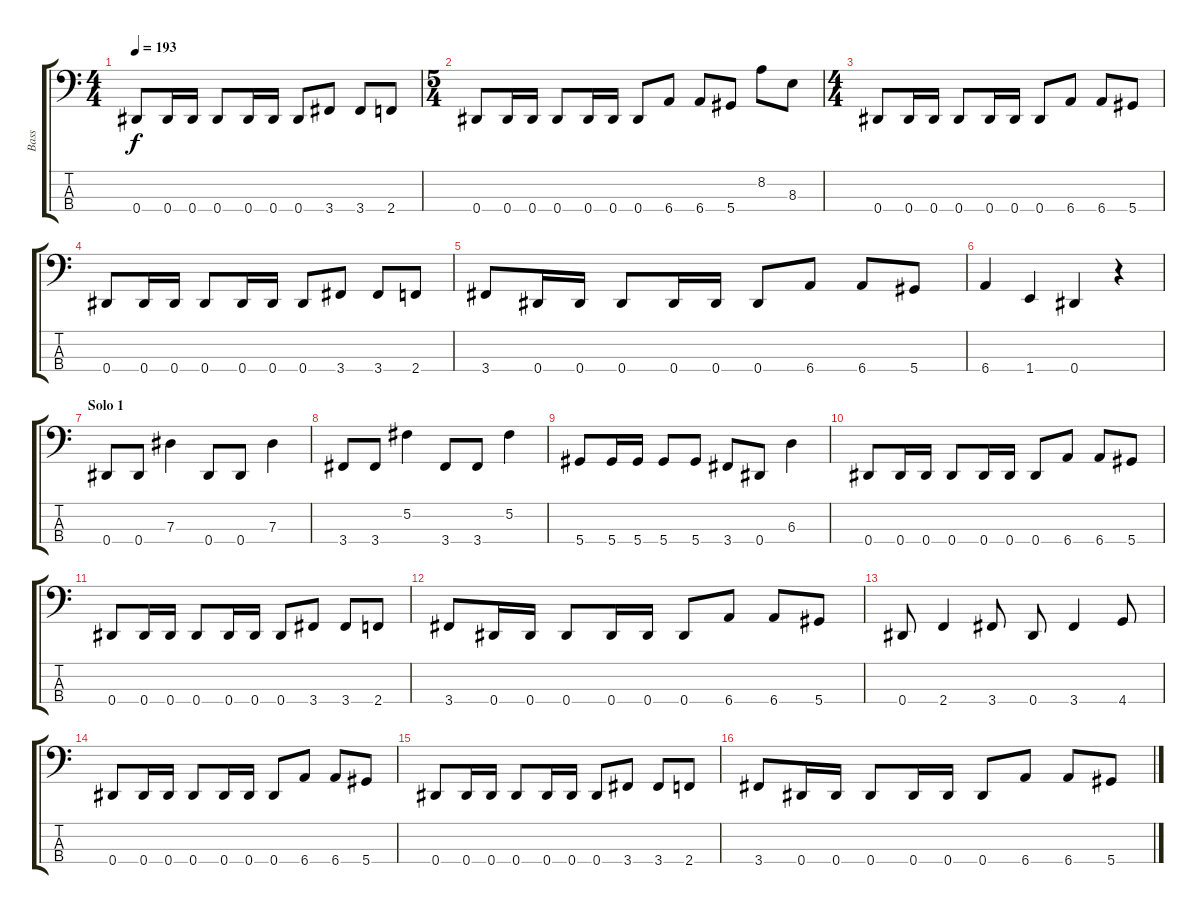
\track ("Bass" "Bass") {instrument slapbass1}
\staff {score tabs}
\tuning (Gb2 Db2 Ab1 Eb1) {hide}
\ts (4 4)
\tempo 193
\clef f4
\ks c
0.4.8{dy f} 0.4.16 0.4.16 0.4.8 0.4.16 0.4.16 0.4.8 3.4.8 3.4.8 2.4.8 |
\ts (5 4)
0.4.8 0.4.16 0.4.16 0.4.8 0.4.16 0.4.16 0.4.8 6.4.8 6.4.8 5.4.8 8.2.8 8.3.8 |
\ts (4 4)
0.4.8 0.4.16 0.4.16 0.4.8 0.4.16 0.4.16 0.4.8 6.4.8 6.4.8 5.4.8 |
0.4.8 0.4.16 0.4.16 0.4.8 0.4.16 0.4.16 0.4.8 3.4.8 3.4.8 2.4.8 |
3.4.8 0.4.16 0.4.16 0.4.8 0.4.16 0.4.16 0.4.8 6.4.8 6.4.8 5.4.8 |
6.4.4 1.4.4 0.4.4 r.4 |
\section ("" "Solo 1")
0.4.8 0.4.8 7.3.4 0.4.8 0.4.8 7.3.4 |
3.4.8 3.4.8 5.2.4 3.4.8 3.4.8 5.2.4 |
5.4.8 5.4.16 5.4.16 5.4.8 5.4.8 3.4.8 0.4.8 6.3.4 |
0.4.8 0.4.16 0.4.16 0.4.8 0.4.16 0.4.16 0.4.8 6.4.8 6.4.8 5.4.8 |
0.4.8 0.4.16 0.4.16 0.4.8 0.4.16 0.4.16 0.4.8 3.4.8 3.4.8 2.4.8 |
3.4.8 0.4.16 0.4.16 0.4.8 0.4.16 0.4.16 0.4.8 6.4.8 6.4.8 5.4.8 |
0.4.8 2.4.4 3.4.8 0.4.8 3.4.4 4.4.8 |
0.4.8 0.4.16 0.4.16 0.4.8 0.4.16 0.4.16 0.4.8 6.4.8 6.4.8 5.4.8 |
0.4.8 0.4.16 0.4.16 0.4.8 0.4.16 0.4.16 0.4.8 3.4.8 3.4.8 2.4.8 |
3.4.8 0.4.16 0.4.16 0.4.8 0.4.16 0.4.16 0.4.8 6.4.8 6.4.8 5.4.8
